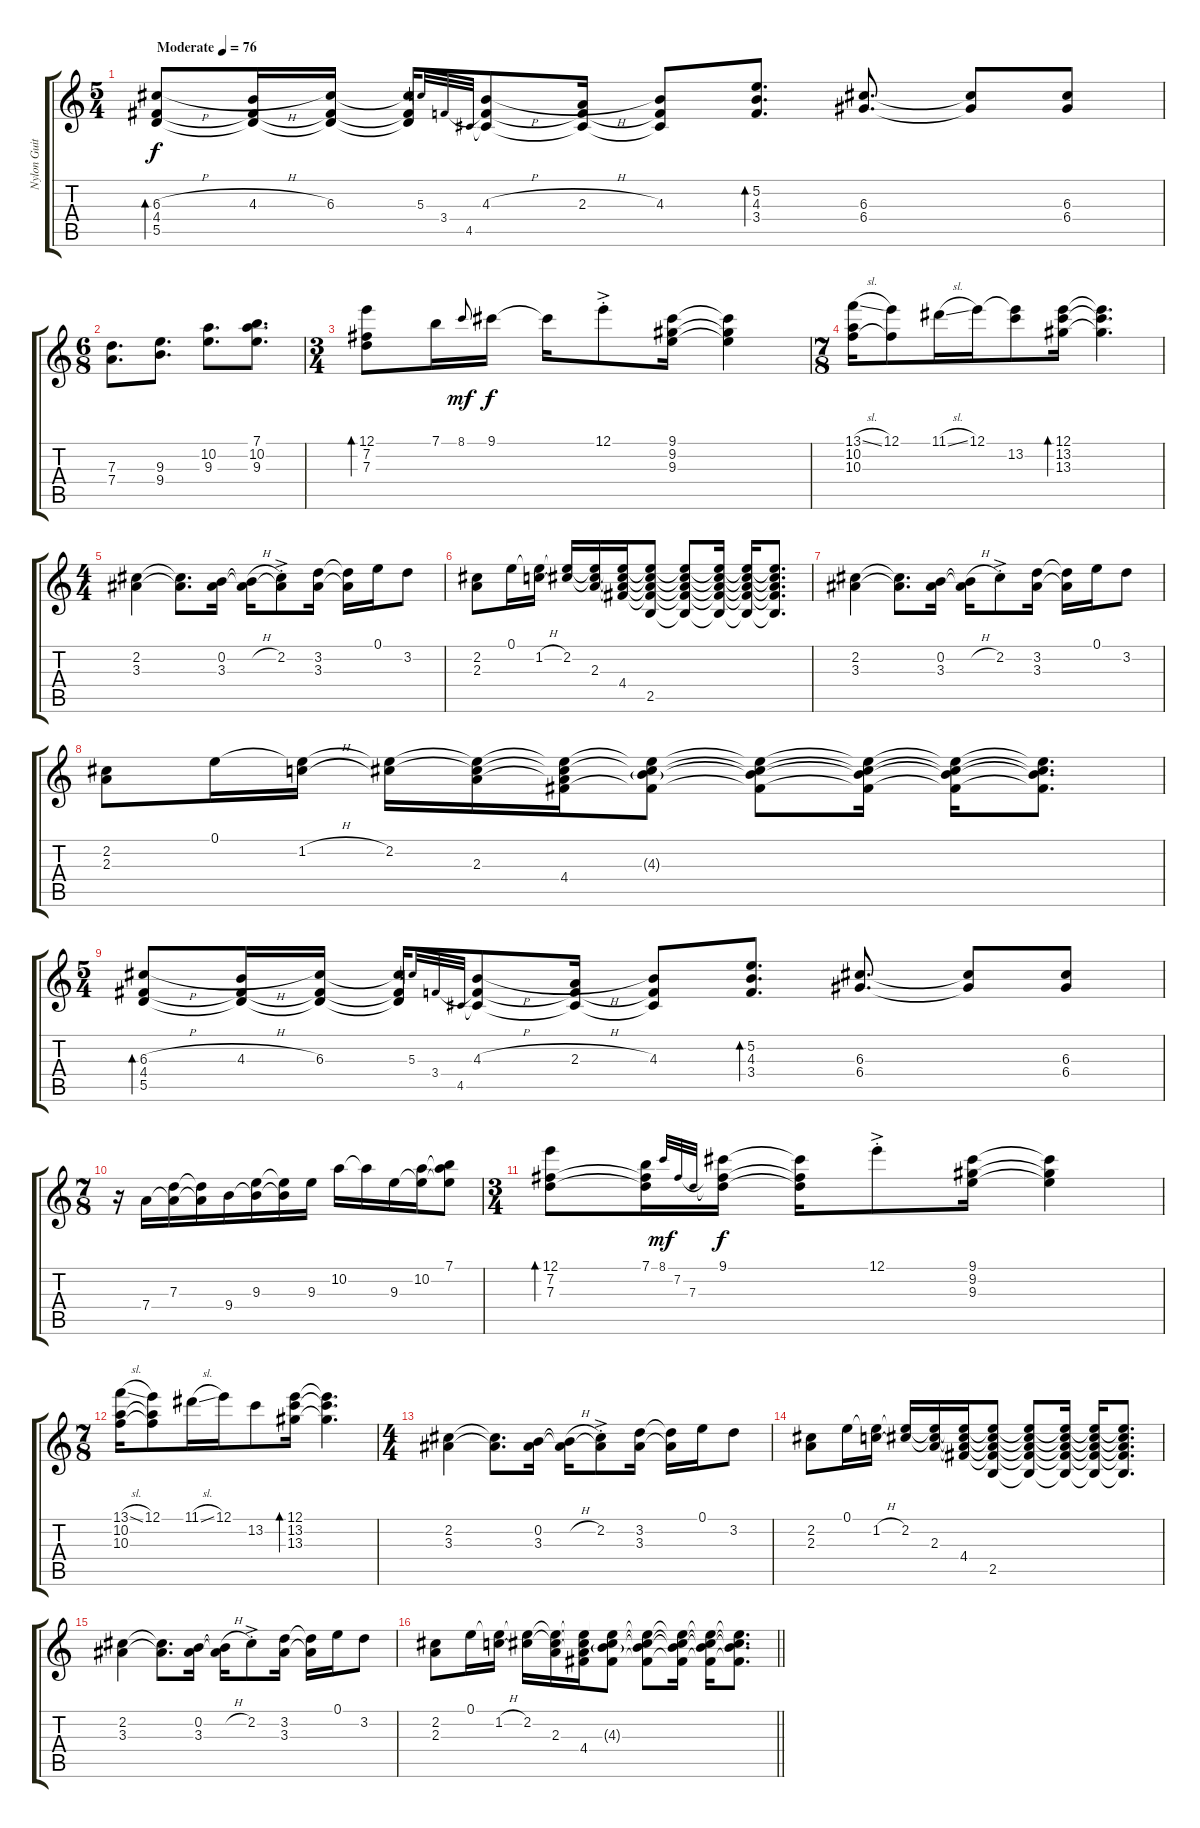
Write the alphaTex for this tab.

\track ("Nylon Guitar" "Nylon Guit") {instrument acousticguitarnylon}
\staff {score tabs}
\tuning (E4 B3 G3 D3 A2 E2) {hide}
\ts (5 4)
\tempo (76 "Moderate")
\clef g2
\ks c
(6.3{h} 4.4 5.5).8{bd 60 dy f instrument acousticguitarnylon} (4.3{h} 4.4{t} 5.5{t}).16 (6.3 4.4{t} 5.5{t}).16 (6.3{t} 4.4{t} 5.5{t}).16 5.3.32{gr onbeat} 3.4.32{gr onbeat} 4.5.32{gr onbeat} (4.3{h} 3.4{t} 4.5{t}).8 (2.3{h} 3.4{t} 4.5{t}).16 (4.3 3.4{t} 4.5{t}).8 (5.2 4.3 3.4).8{d bd 60} (6.3 6.4).8{d} (6.3{t} 6.4{t}).8 (6.3 6.4).8 |
\ts (6 8)
(7.3 7.4).8{d} (9.3 9.4).8{d} (10.2 9.3).8{d} (7.1 10.2 9.3).8{d} |
\ts (3 4)
(12.1 7.2 7.3).8{bd 60} 7.1.16 8.1.8{gr onbeat dy mf} 9.1.16{dy f} 9.1{t}.16 12.1{ac st}.8 (9.1 9.2 9.3).16 (9.1{t} 9.2{t} 9.3{t}).4 |
\ts (7 8)
(13.1{sl} 10.2 10.3).16 (12.1 10.3{t}).8 11.1{sl}.16 12.1.16 (12.1{t} 13.2).8 (12.1 13.2 13.3).16{bd 30} (12.1{t} 13.2{t} 13.3{t}).4{d} |
\ts (4 4)
(2.2 3.3).4 (2.2{t} 3.3{t}).8{d} (0.2 3.3).16 (0.2{h t} 3.3{t}).16 (2.2{ac st} 3.3{t}).8 (3.2 3.3).16 (3.2{t} 3.3{t}).16 0.1.16 3.2.8 |
(2.2 2.3).8 0.1.16 (0.1{t} 1.2{h}).16 (0.1{t} 2.2).16 (0.1{t} 2.2{t} 2.3).16 (0.1{t} 2.2{t} 2.3{t} 4.4).16 (0.1{t} 2.2{t} 2.3{t} 4.4{t} 2.5).8 (0.1{t} 2.2{t} 2.3{t} 4.4{t} 2.5{t}).8 (0.1{t} 2.2{t} 2.3{t} 4.4{t} 2.5{t}).16 (0.1{t} 2.2{t} 2.3{t} 4.4{t} 2.5{t}).16 (0.1{t} 2.2{t} 2.3{t} 4.4{t} 2.5{t}).8{d} |
(2.2 3.3).4 (2.2{t} 3.3{t}).8{d} (0.2 3.3).16 (0.2{h t} 3.3{t}).16 2.2{ac st}.8 (3.2 3.3).16 (3.2{t} 3.3{t}).16 0.1.16 3.2.8 |
(2.2 2.3).8 0.1.16 (0.1{t} 1.2{h}).16 (0.1{t} 2.2).16 (0.1{t} 2.2{t} 2.3).16 (0.1{t} 2.2{t} 2.3{t} 4.4).16 (0.1{t} 2.2{t} 4.3{g} 4.4{t}).8 (0.1{t} 2.2{t} 4.3{t} 4.4{t}).8 (0.1{t} 2.2{t} 4.3{t} 4.4{t}).16 (0.1{t} 2.2{t} 4.3{t} 4.4{t}).16 (0.1{t} 2.2{t} 4.3{t} 4.4{t}).8{d} |
\ts (5 4)
(6.3{h} 4.4 5.5).8{bd 60} (4.3{h} 4.4{t} 5.5{t}).16 (6.3 4.4{t} 5.5{t}).16 (6.3{t} 4.4{t} 5.5{t}).16 5.3.32{gr onbeat} 3.4.32{gr onbeat} 4.5.32{gr onbeat} (4.3{h} 3.4{t} 4.5{t}).8 (2.3{h} 3.4{t} 4.5{t}).16 (4.3 3.4{t} 4.5{t}).8 (5.2 4.3 3.4).8{d bd 60} (6.3 6.4).8{d} (6.3{t} 6.4{t}).8 (6.3 6.4).8 |
\ts (7 8)
r.16 7.4.16 (7.3 7.4{t}).16 (7.3{t} 7.4{t}).16 9.4.16 (9.3 9.4{t}).16 (9.3{t} 9.4{t}).16 9.3.16 10.2.16 10.2{t}.16 9.3.16 (10.2 9.3{t}).16 (7.1 10.2{t} 9.3{t}).8 |
\ts (3 4)
(12.1 7.2 7.3).8{bd 60} (7.1 7.2{t} 7.3{t}).16 8.1.32{gr onbeat dy mf} 7.2.32{gr onbeat} 7.3.32{gr onbeat} (9.1 7.2{t} 7.3{t}).16{dy f} (9.1{t} 7.2{t} 7.3{t}).16 12.1{ac st}.8 (9.1 9.2 9.3).16 (9.1{t} 9.2{t} 9.3{t}).4 |
\ts (7 8)
(13.1{sl} 10.2 10.3).16 (12.1 10.2{t} 10.3{t}).8 11.1{sl}.16 12.1.16 13.2.8 (12.1 13.2 13.3).16{bd 30} (12.1{t} 13.2{t} 13.3{t}).4{d} |
\ts (4 4)
(2.2 3.3).4 (2.2{t} 3.3{t}).8{d} (0.2 3.3).16 (0.2{h t} 3.3{t}).16 (2.2{ac st} 3.3{t}).8 (3.2 3.3).16 (3.2{t} 3.3{t}).16 0.1.16 3.2.8 |
(2.2 2.3).8 0.1.16 (0.1{t} 1.2{h}).16 (0.1{t} 2.2).16 (0.1{t} 2.2{t} 2.3).16 (0.1{t} 2.2{t} 2.3{t} 4.4).16 (0.1{t} 2.2{t} 2.3{t} 4.4{t} 2.5).8 (0.1{t} 2.2{t} 2.3{t} 4.4{t} 2.5{t}).8 (0.1{t} 2.2{t} 2.3{t} 4.4{t} 2.5{t}).16 (0.1{t} 2.2{t} 2.3{t} 4.4{t} 2.5{t}).16 (0.1{t} 2.2{t} 2.3{t} 4.4{t} 2.5{t}).8{d} |
(2.2 3.3).4 (2.2{t} 3.3{t}).8{d} (0.2 3.3).16 (0.2{h t} 3.3{t}).16 2.2{ac st}.8 (3.2 3.3).16 (3.2{t} 3.3{t}).16 0.1.16 3.2.8 |
\barLineRight lightlight
(2.2 2.3).8 0.1.16 (0.1{t} 1.2{h}).16 (0.1{t} 2.2).16 (0.1{t} 2.2{t} 2.3).16 (0.1{t} 2.2{t} 2.3{t} 4.4).16 (0.1{t} 2.2{t} 4.3{g} 4.4{t}).8 (0.1{t} 2.2{t} 4.3{t} 4.4{t}).8 (0.1{t} 2.2{t} 4.3{t} 4.4{t}).16 (0.1{t} 2.2{t} 4.3{t} 4.4{t}).16 (0.1{t} 2.2{t} 4.3{t} 4.4{t}).8{d}
